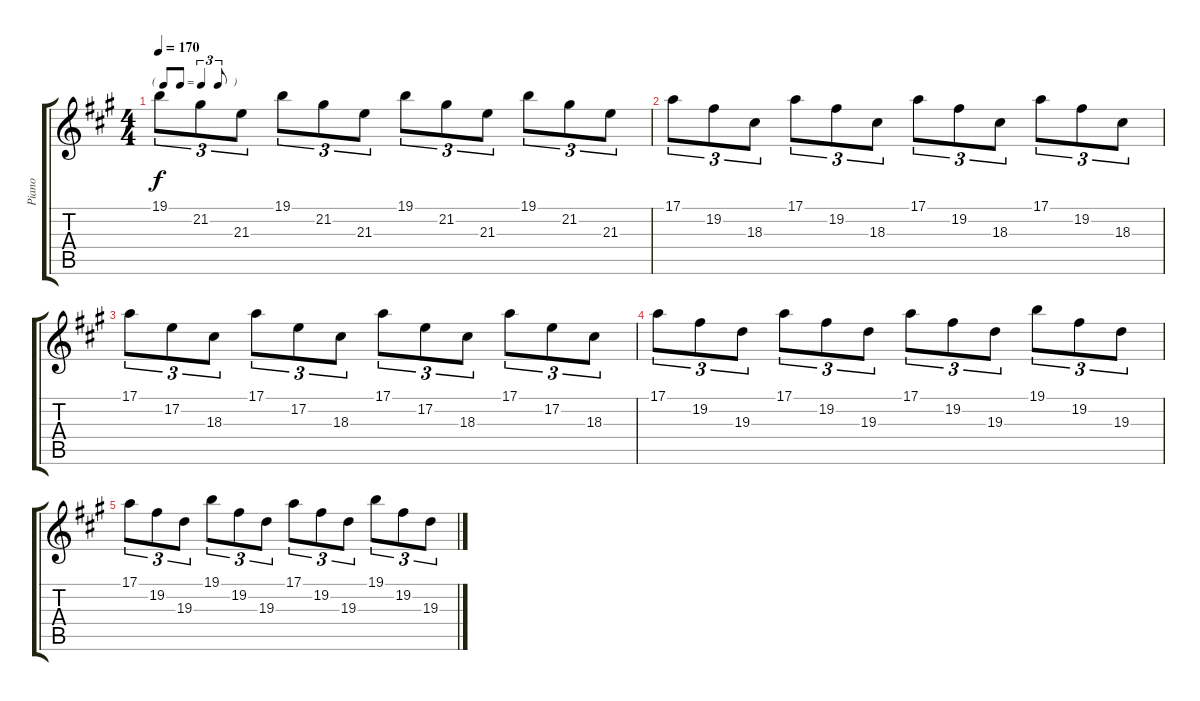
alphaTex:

\track ("Piano" "Piano") {instrument acousticgrandpiano}
\staff {score tabs}
\tuning (E4 B3 G3 D3 A2 E2) {hide}
\ts (4 4)
\tf triplet8th
\tempo 170
\clef g2
\ks a
19.1.8{tu (3 2) dy f} 21.2.8{tu (3 2)} 21.3.8{tu (3 2)} 19.1.8{tu (3 2)} 21.2.8{tu (3 2)} 21.3.8{tu (3 2)} 19.1.8{tu (3 2)} 21.2.8{tu (3 2)} 21.3.8{tu (3 2)} 19.1.8{tu (3 2)} 21.2.8{tu (3 2)} 21.3.8{tu (3 2)} |
17.1.8{tu (3 2)} 19.2.8{tu (3 2)} 18.3.8{tu (3 2)} 17.1.8{tu (3 2)} 19.2.8{tu (3 2)} 18.3.8{tu (3 2)} 17.1.8{tu (3 2)} 19.2.8{tu (3 2)} 18.3.8{tu (3 2)} 17.1.8{tu (3 2)} 19.2.8{tu (3 2)} 18.3.8{tu (3 2)} |
17.1.8{tu (3 2)} 17.2.8{tu (3 2)} 18.3.8{tu (3 2)} 17.1.8{tu (3 2)} 17.2.8{tu (3 2)} 18.3.8{tu (3 2)} 17.1.8{tu (3 2)} 17.2.8{tu (3 2)} 18.3.8{tu (3 2)} 17.1.8{tu (3 2)} 17.2.8{tu (3 2)} 18.3.8{tu (3 2)} |
17.1.8{tu (3 2)} 19.2.8{tu (3 2)} 19.3.8{tu (3 2)} 17.1.8{tu (3 2)} 19.2.8{tu (3 2)} 19.3.8{tu (3 2)} 17.1.8{tu (3 2)} 19.2.8{tu (3 2)} 19.3.8{tu (3 2)} 19.1.8{tu (3 2)} 19.2.8{tu (3 2)} 19.3.8{tu (3 2)} |
17.1.8{tu (3 2)} 19.2.8{tu (3 2)} 19.3.8{tu (3 2)} 19.1.8{tu (3 2)} 19.2.8{tu (3 2)} 19.3.8{tu (3 2)} 17.1.8{tu (3 2)} 19.2.8{tu (3 2)} 19.3.8{tu (3 2)} 19.1.8{tu (3 2)} 19.2.8{tu (3 2)} 19.3.8{tu (3 2)}
